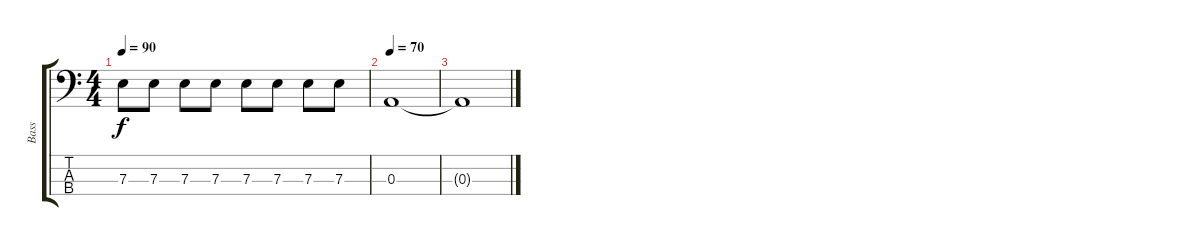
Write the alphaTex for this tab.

\track ("Bass" "Bass") {instrument electricbassfinger}
\staff {score tabs}
\tuning (G2 D2 A1 E1) {hide}
\ts (4 4)
\tempo 90
\clef f4
\ks c
7.3{t}.8{dy f} 7.3.8 7.3.8 7.3.8 7.3.8 7.3.8 7.3.8 7.3.8 |
\tempo 70
0.3.1 |
0.3{t}.1
